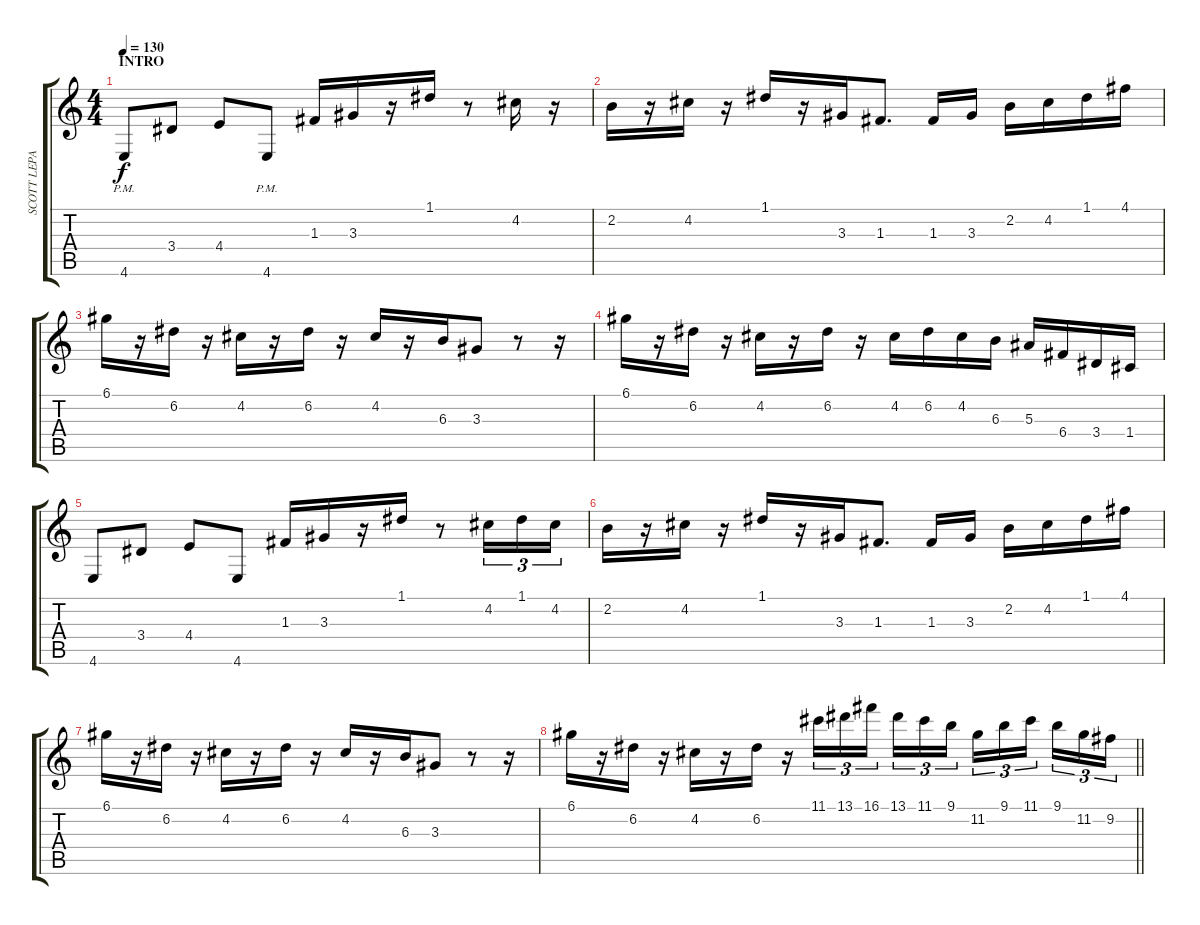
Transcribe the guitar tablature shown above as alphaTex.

\track ("SCOTT LEPAGE" "SCOTT LEPA") {instrument distortionguitar}
\staff {score tabs}
\tuning (D4 A3 F3 C3 G2 C2) {hide}
\ts (4 4)
\section ("" "INTRO")
\tempo 130
\clef g2
\ks c
4.6{pm}.8{dy f} 3.4.8 4.4.8 4.6{pm}.8 1.3.16 3.3.16 r.16 1.1.16 r.8 4.2.16 r.16 |
2.2.16 r.16 4.2.16 r.16 1.1.16 r.16 3.3.16 1.3.8{d} 1.3.16 3.3.16 2.2.16 4.2.16 1.1.16 4.1.16 |
6.1.16 r.16 6.2.16 r.16 4.2.16 r.16 6.2.16 r.16 4.2.16 r.16 6.3.16 3.3.8 r.8 r.16 |
6.1.16 r.16 6.2.16 r.16 4.2.16 r.16 6.2.16 r.16 4.2.16 6.2.16 4.2.16 6.3.16 5.3.16 6.4.16 3.4.16 1.4.16 |
4.6.8 3.4.8 4.4.8 4.6.8 1.3.16 3.3.16 r.16 1.1.16 r.8 4.2.16{tu (3 2)} 1.1.16{tu (3 2)} 4.2.16{tu (3 2)} |
2.2.16 r.16 4.2.16 r.16 1.1.16 r.16 3.3.16 1.3.8{d} 1.3.16 3.3.16 2.2.16 4.2.16 1.1.16 4.1.16 |
6.1.16 r.16 6.2.16 r.16 4.2.16 r.16 6.2.16 r.16 4.2.16 r.16 6.3.16 3.3.8 r.8 r.16 |
\barLineRight lightlight
6.1.16 r.16 6.2.16 r.16 4.2.16 r.16 6.2.16 r.16 11.1.16{tu (3 2)} 13.1.16{tu (3 2)} 16.1.16{tu (3 2) beam splitsecondary} 13.1.16{tu (3 2)} 11.1.16{tu (3 2)} 9.1.16{tu (3 2)} 11.2.16{tu (3 2)} 9.1.16{tu (3 2)} 11.1.16{tu (3 2) beam splitsecondary} 9.1.16{tu (3 2)} 11.2.16{tu (3 2)} 9.2.16{tu (3 2)}
